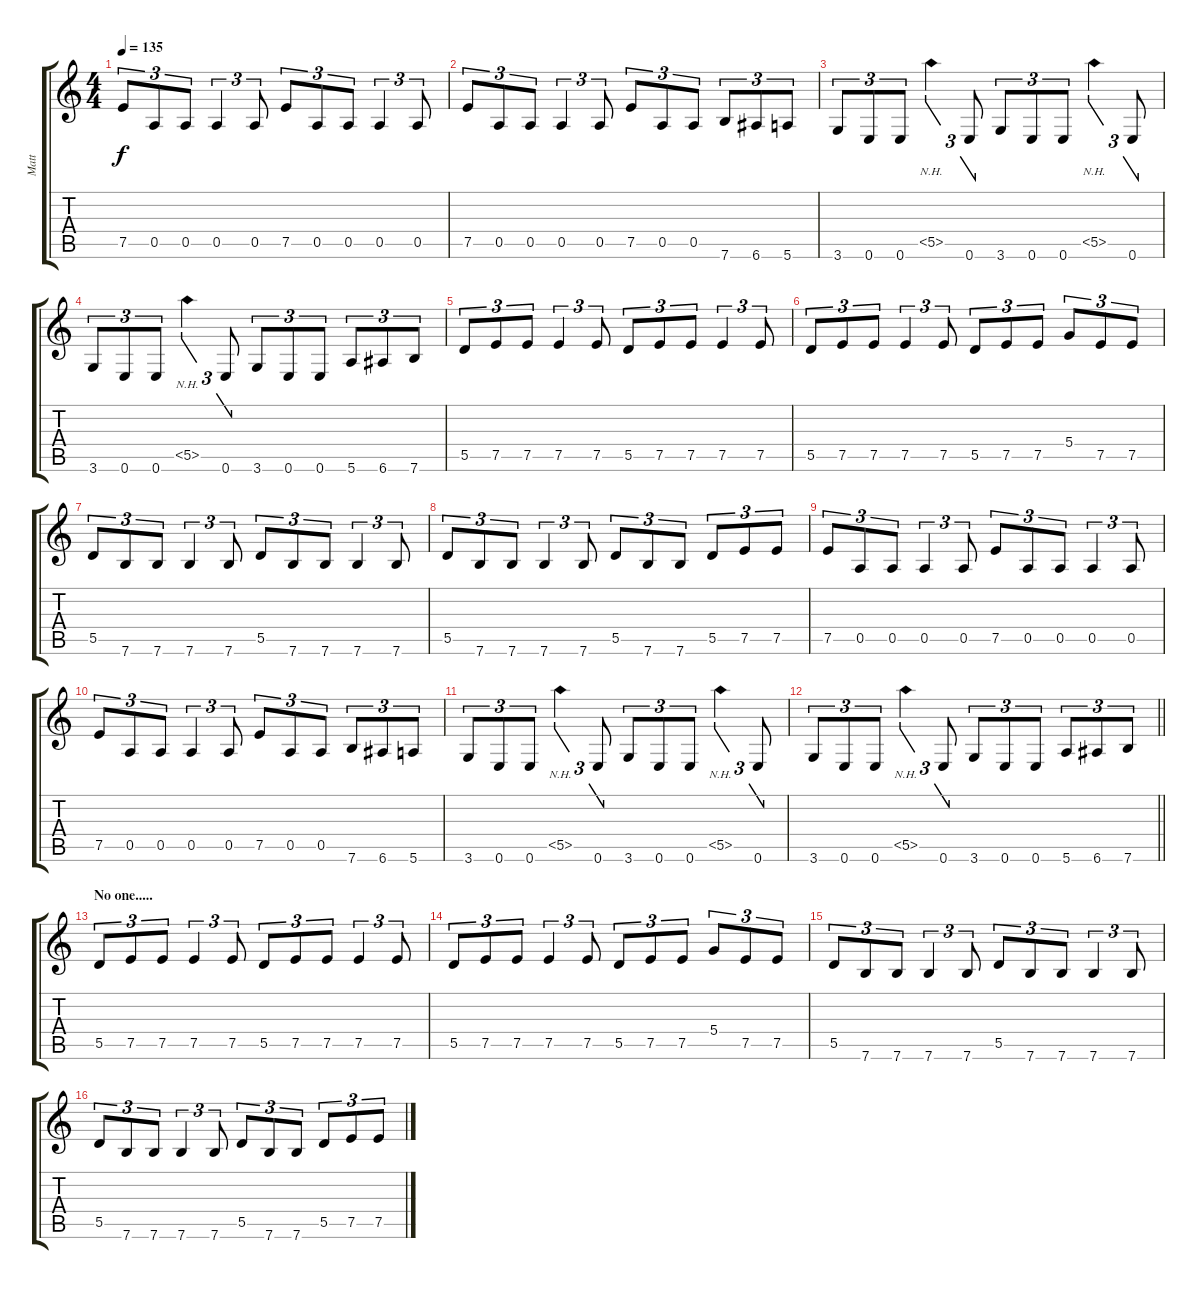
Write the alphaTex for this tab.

\track ("Matt" "Matt") {instrument distortionguitar}
\staff {score tabs}
\tuning (E4 B3 G3 D3 A2 E2) {hide}
\ts (4 4)
\tempo 135
\clef g2
\ks c
7.5.8{tu (3 2) dy f} 0.5.8{tu (3 2)} 0.5.8{tu (3 2)} 0.5.4{tu (3 2)} 0.5.8{tu (3 2)} 7.5.8{tu (3 2)} 0.5.8{tu (3 2)} 0.5.8{tu (3 2)} 0.5.4{tu (3 2)} 0.5.8{tu (3 2)} |
7.5.8{tu (3 2)} 0.5.8{tu (3 2)} 0.5.8{tu (3 2)} 0.5.4{tu (3 2)} 0.5.8{tu (3 2)} 7.5.8{tu (3 2)} 0.5.8{tu (3 2)} 0.5.8{tu (3 2)} 7.6.8{tu (3 2)} 6.6.8{tu (3 2)} 5.6.8{tu (3 2)} |
3.6.8{tu (3 2)} 0.6.8{tu (3 2)} 0.6.8{tu (3 2)} 5.5{nh}.4{tu (3 2)} 0.6.8{tu (3 2)} 3.6.8{tu (3 2)} 0.6.8{tu (3 2)} 0.6.8{tu (3 2)} 5.5{nh}.4{tu (3 2)} 0.6.8{tu (3 2)} |
3.6.8{tu (3 2)} 0.6.8{tu (3 2)} 0.6.8{tu (3 2)} 5.5{nh}.4{tu (3 2)} 0.6.8{tu (3 2)} 3.6.8{tu (3 2)} 0.6.8{tu (3 2)} 0.6.8{tu (3 2)} 5.6.8{tu (3 2)} 6.6.8{tu (3 2)} 7.6.8{tu (3 2)} |
5.5.8{tu (3 2)} 7.5.8{tu (3 2)} 7.5.8{tu (3 2)} 7.5.4{tu (3 2)} 7.5.8{tu (3 2)} 5.5.8{tu (3 2)} 7.5.8{tu (3 2)} 7.5.8{tu (3 2)} 7.5.4{tu (3 2)} 7.5.8{tu (3 2)} |
5.5.8{tu (3 2)} 7.5.8{tu (3 2)} 7.5.8{tu (3 2)} 7.5.4{tu (3 2)} 7.5.8{tu (3 2)} 5.5.8{tu (3 2)} 7.5.8{tu (3 2)} 7.5.8{tu (3 2)} 5.4.8{tu (3 2)} 7.5.8{tu (3 2)} 7.5.8{tu (3 2)} |
5.5.8{tu (3 2)} 7.6.8{tu (3 2)} 7.6.8{tu (3 2)} 7.6.4{tu (3 2)} 7.6.8{tu (3 2)} 5.5.8{tu (3 2)} 7.6.8{tu (3 2)} 7.6.8{tu (3 2)} 7.6.4{tu (3 2)} 7.6.8{tu (3 2)} |
5.5.8{tu (3 2)} 7.6.8{tu (3 2)} 7.6.8{tu (3 2)} 7.6.4{tu (3 2)} 7.6.8{tu (3 2)} 5.5.8{tu (3 2)} 7.6.8{tu (3 2)} 7.6.8{tu (3 2)} 5.5.8{tu (3 2)} 7.5.8{tu (3 2)} 7.5.8{tu (3 2)} |
7.5.8{tu (3 2)} 0.5.8{tu (3 2)} 0.5.8{tu (3 2)} 0.5.4{tu (3 2)} 0.5.8{tu (3 2)} 7.5.8{tu (3 2)} 0.5.8{tu (3 2)} 0.5.8{tu (3 2)} 0.5.4{tu (3 2)} 0.5.8{tu (3 2)} |
7.5.8{tu (3 2)} 0.5.8{tu (3 2)} 0.5.8{tu (3 2)} 0.5.4{tu (3 2)} 0.5.8{tu (3 2)} 7.5.8{tu (3 2)} 0.5.8{tu (3 2)} 0.5.8{tu (3 2)} 7.6.8{tu (3 2)} 6.6.8{tu (3 2)} 5.6.8{tu (3 2)} |
3.6.8{tu (3 2)} 0.6.8{tu (3 2)} 0.6.8{tu (3 2)} 5.5{nh}.4{tu (3 2)} 0.6.8{tu (3 2)} 3.6.8{tu (3 2)} 0.6.8{tu (3 2)} 0.6.8{tu (3 2)} 5.5{nh}.4{tu (3 2)} 0.6.8{tu (3 2)} |
\barLineRight lightlight
3.6.8{tu (3 2)} 0.6.8{tu (3 2)} 0.6.8{tu (3 2)} 5.5{nh}.4{tu (3 2)} 0.6.8{tu (3 2)} 3.6.8{tu (3 2)} 0.6.8{tu (3 2)} 0.6.8{tu (3 2)} 5.6.8{tu (3 2)} 6.6.8{tu (3 2)} 7.6.8{tu (3 2)} |
\section ("" "No one.....")
5.5.8{tu (3 2)} 7.5.8{tu (3 2)} 7.5.8{tu (3 2)} 7.5.4{tu (3 2)} 7.5.8{tu (3 2)} 5.5.8{tu (3 2)} 7.5.8{tu (3 2)} 7.5.8{tu (3 2)} 7.5.4{tu (3 2)} 7.5.8{tu (3 2)} |
5.5.8{tu (3 2)} 7.5.8{tu (3 2)} 7.5.8{tu (3 2)} 7.5.4{tu (3 2)} 7.5.8{tu (3 2)} 5.5.8{tu (3 2)} 7.5.8{tu (3 2)} 7.5.8{tu (3 2)} 5.4.8{tu (3 2)} 7.5.8{tu (3 2)} 7.5.8{tu (3 2)} |
5.5.8{tu (3 2)} 7.6.8{tu (3 2)} 7.6.8{tu (3 2)} 7.6.4{tu (3 2)} 7.6.8{tu (3 2)} 5.5.8{tu (3 2)} 7.6.8{tu (3 2)} 7.6.8{tu (3 2)} 7.6.4{tu (3 2)} 7.6.8{tu (3 2)} |
5.5.8{tu (3 2)} 7.6.8{tu (3 2)} 7.6.8{tu (3 2)} 7.6.4{tu (3 2)} 7.6.8{tu (3 2)} 5.5.8{tu (3 2)} 7.6.8{tu (3 2)} 7.6.8{tu (3 2)} 5.5.8{tu (3 2)} 7.5.8{tu (3 2)} 7.5.8{tu (3 2)}
